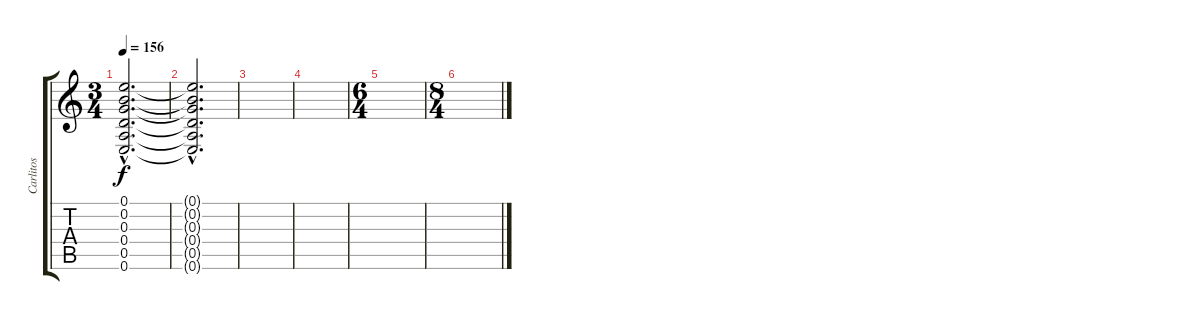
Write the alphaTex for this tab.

\track ("Carlitos" "Carlitos") {instrument distortionguitar}
\staff {score tabs}
\tuning (E4 B3 G3 D3 A2 E2) {hide}
\ts (3 4)
\tempo 156
\clef g2
\ks c
(0.1{hac t} 0.2{hac t} 0.3{hac t} 0.4{hac t} 0.5{hac t} 0.6{hac t}).2{d dy f} |
(0.1{hac t} 0.2{hac t} 0.3{hac t} 0.4{hac t} 0.5{hac t} 0.6{hac t}).2{d} |
|
|
\ts (6 4)
|
\ts (8 4)
